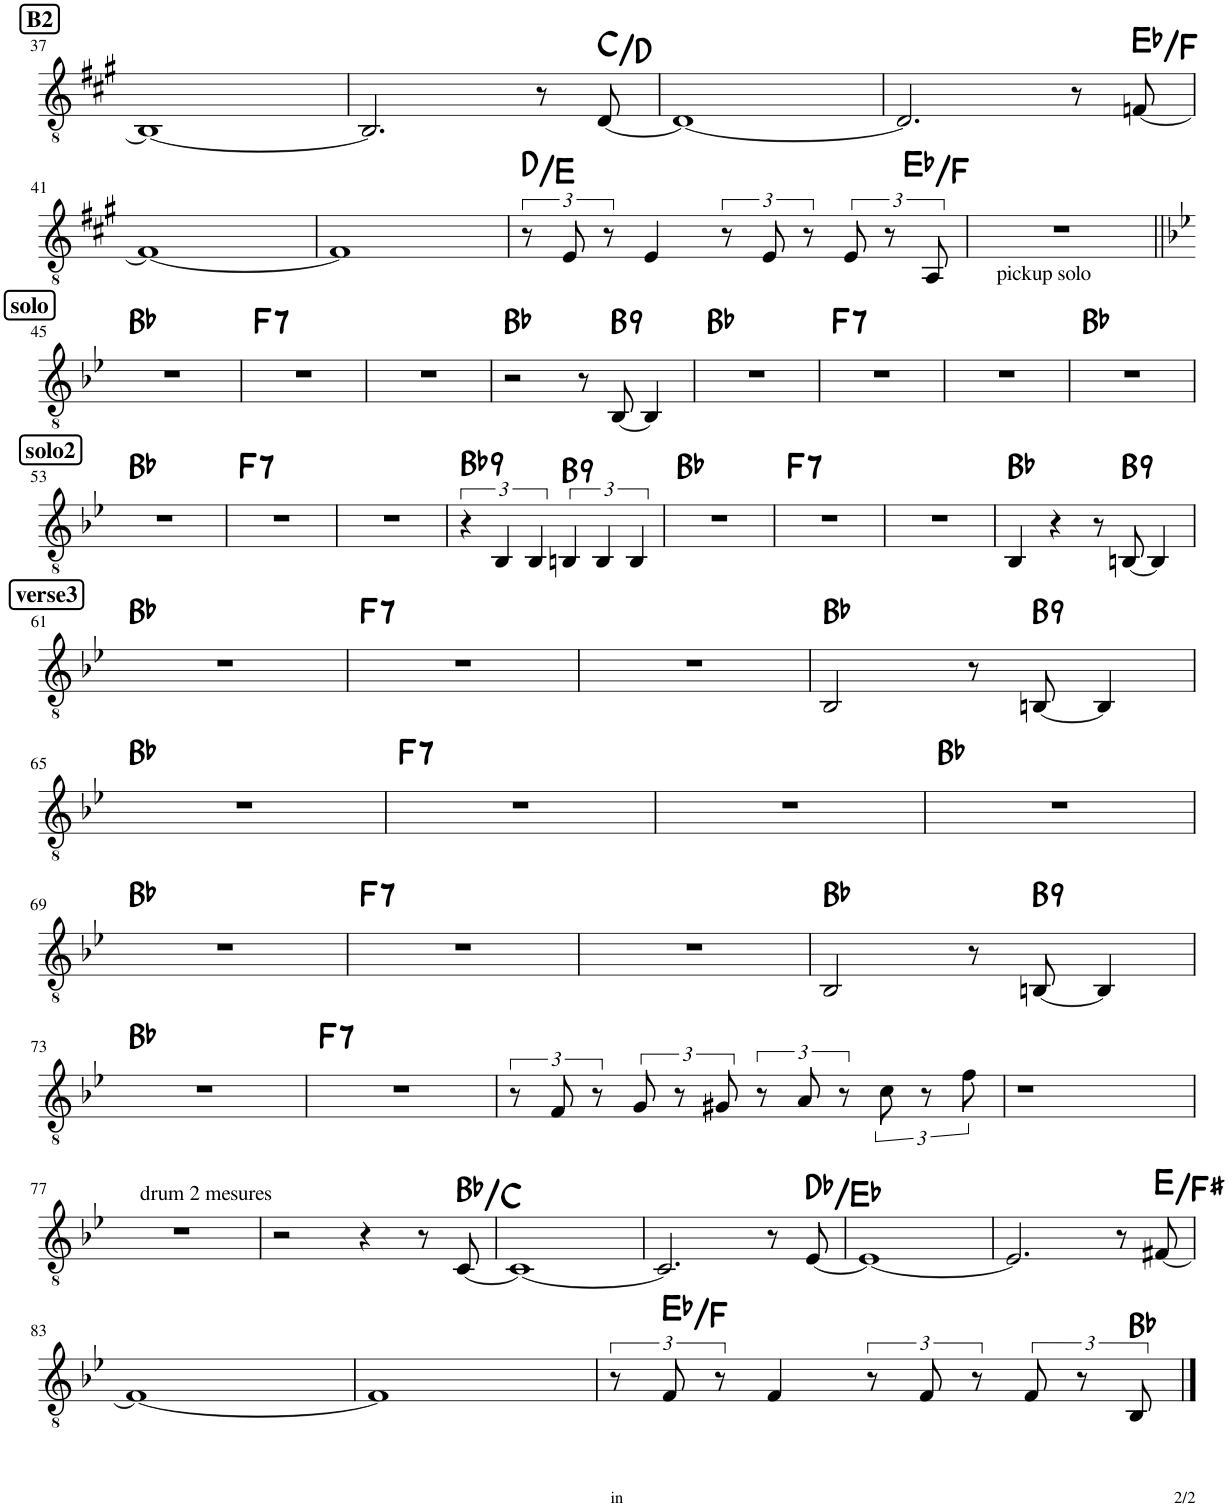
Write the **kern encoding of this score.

**kern	**harte
*part1	*part1
*staff1	*
*I"Classical Guitar	*
*I'Guit.	*
!!LO:PB:g=z
*clefGv2	*
*k[f#c#g#]	*
*M4/4	*
!!LO:REH:place=s1:a:B:cj:fs=11:t=B2
=37	=37
1BB_	.
=38	=38
2.BB/]	.
8r	.
[8D/	C:maj/2
=39	=39
1D_	.
=40	=40
2.D/]	.
8r	.
[8Fn/	Eb:maj/2
!!LO:LB:g=z
=41	=41
1F_	.
=42	=42
1F]	.
=43	=43
*^	*
12r	2..ryy	D:maj/2
12E/	.	.
12r	.	.
4E/	.	.
12r	.	.
12E/	.	.
12r	.	.
12E/	.	.
12r	.	.
.	8ryy	Eb:maj/2
12AA/	.	.
=44	=44	=44
!LO:TX:b:t=pickup solo	!	!
*v	*v	*
1r	.
!!LO:LB:g=z
!!LO:REH:place=s1:a:B:cj:fs=11:t=solo
=45||	=45||
*k[b-e-]	*
1r	Bb:maj
=46	=46
!	!LO:H:kt=7
1r	F:7
=47	=47
1r	.
=48	=48
2r	Bb:maj
8r	.
!	!LO:H:kt=9
[8BB-/	B:9
4BB-/]	.
=49	=49
1r	Bb:maj
=50	=50
!	!LO:H:kt=7
1r	F:7
=51	=51
1r	.
=52	=52
1r	Bb:maj
!!LO:LB:g=z
!!LO:REH:place=s1:a:B:cj:fs=11:t=solo2
=53	=53
1r	Bb:maj
=54	=54
!	!LO:H:kt=7
1r	F:7
=55	=55
1r	.
=56	=56
!	!LO:H:kt=9
6r	Bb:9
6BB-/	.
6BB-/	.
!	!LO:H:kt=9
6BBn/	B:9
6BB/	.
6BB/	.
=57	=57
1r	Bb:maj
=58	=58
!	!LO:H:kt=7
1r	F:7
=59	=59
1r	.
=60	=60
4BB-/	Bb:maj
4r	.
8r	.
!	!LO:H:kt=9
[8BBn/	B:9
4BB/]	.
!!LO:LB:g=z
!!LO:REH:place=s1:a:B:cj:fs=11:t=verse3
=61	=61
1r	Bb:maj
=62	=62
!	!LO:H:kt=7
1r	F:7
=63	=63
1r	.
=64	=64
2BB-/	Bb:maj
8r	.
!	!LO:H:kt=9
[8BBn/	B:9
4BB/]	.
!!LO:LB:g=z
=65	=65
1r	Bb:maj
=66	=66
!	!LO:H:kt=7
1r	F:7
=67	=67
1r	.
=68	=68
1r	Bb:maj
!!LO:LB:g=z
=69	=69
1r	Bb:maj
=70	=70
!	!LO:H:kt=7
1r	F:7
=71	=71
1r	.
=72	=72
2BB-/	Bb:maj
8r	.
!	!LO:H:kt=9
[8BBn/	B:9
4BB/]	.
!!LO:LB:g=z
=73	=73
1r	Bb:maj
=74	=74
!	!LO:H:kt=7
1r	F:7
=75	=75
12r	.
12F/	.
12r	.
12G/	.
12r	.
12G#X/	.
12r	.
12A/	.
12r	.
12c\	.
12r	.
12f\	.
=76	=76
1r	.
!!LO:LB:g=z
=77	=77
!LO:TX:a:t=drum 2 mesures	!
1r	.
=78	=78
2r	.
4r	.
8r	.
[8C/	Bb:maj/2
=79	=79
1C_	.
=80	=80
2.C/]	.
8r	.
[8E-/	Db:maj/2
=81	=81
1E-_	.
=82	=82
2.E-/]	.
8r	.
[8F#X/	E:maj/2
!!LO:LB:g=z
=83	=83
1F#_	.
=84	=84
1F#]	.
=85	=85
12r	.
12F/	Eb:maj/2
12r	.
4F/	.
12r	.
12F/	.
12r	.
12F/	.
12r	.
12BB-/	Bb:maj
==	==
*-	*-
